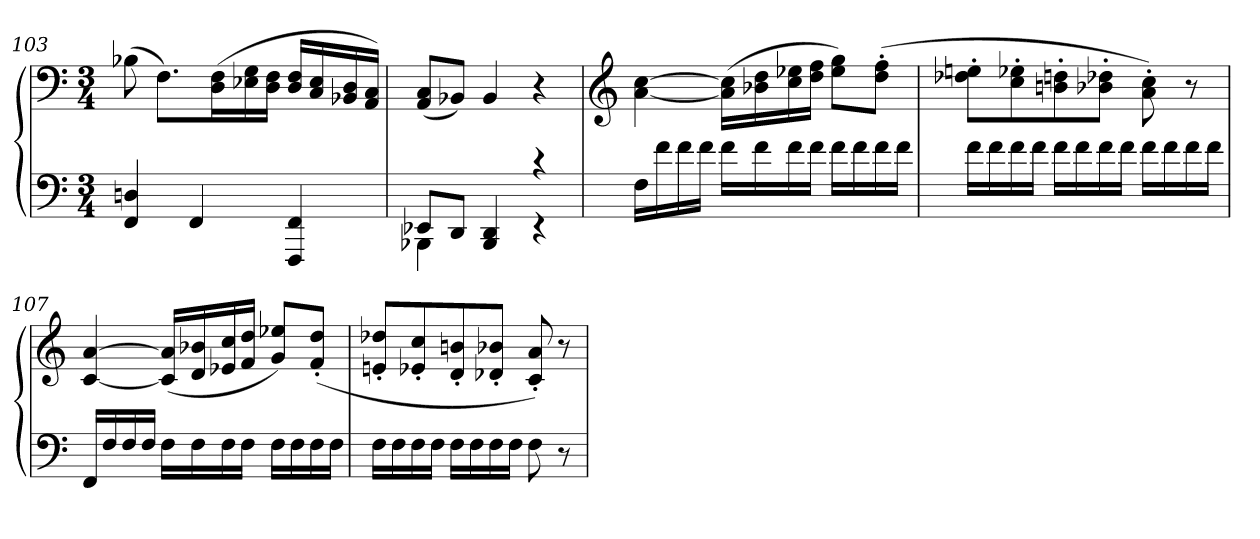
**kern	**kern
*part1	*part1
*staff2	*staff1
*clefF4	*clefF4
*k[]	*k[]
*M3/4	*M3/4
=103	=103
4FF/ 4Dni/	(>8B-X\
.	8.F\L)
4FF/	.
.	(>16D\ 16F\L
.	16E-X\ 16G\
.	16D\ 16F\JJ
4FFF/ 4FF/	16D/ 16F/LL
.	16C/ 16E-/
.	16BB-X/ 16D/
.	16AA/ 16C/JJ)
!!LO:LB:g=z
=104	=104
*^	*
8EE-X/L	4BBB-X\	(>8AA/ 8C/L
8DD/J	.	8BB-X/J)
4BBB-/ 4DD/	4ryy	4BB-/
4rc	4rEE	4r
*v	*v	*
!!LO:PB:g=z
=105	=105
*	*clefG2
16F\LL	[4a\ [4cc\
16f\	.
16f\	.
16f\JJ	.
16f\LL	(>16a\] 16cc\]LL
16f\	16b-X\ 16dd\
16f\	16cc\ 16ee-X\
16f\JJ	16dd\ 16ff\JJ
16f\LL	8ee-\ 8gg\L)
16f\	.
16f\	(>8dd\'> 8ff\'>J
16f\JJ	.
=106	=106
16f\LL	8dd-X\'> 8een\'>L
16f\	.
16f\	8cc\'> 8ee-X\'>
16f\JJ	.
16f\LL	8bn\'> 8ddn\'>
16f\	.
16f\	8b-X\'> 8dd-X\'>J
16f\JJ	.
16f\LL	8a\'> 8cc\'>)
16f\	.
16f\	8r
16f\JJ	.
=107	=107
16FF/LL	[4c/ [4a/
16F/	.
16F/	.
16F/JJ	.
16F\LL	(<16c/] 16a/]LL
16F\	16d/ 16b-X/
16F\	16e-X/ 16cc/
16F\JJ	16f/ 16dd/JJ
16F\LL	8g/ 8ee-X/L)
16F\	.
16F\	(<8f/'< 8dd/'<J
16F\JJ	.
!!LO:PB:g=z
=108	=108
16F\LL	8en/'< 8dd-X/'<L
16F\	.
16F\	8e-X/'< 8cc/'<
16F\JJ	.
16F\LL	8d/'< 8bn/'<
16F\	.
16F\	8d-X/'< 8b-X/'<J
16F\JJ	.
8F\	8c/'< 8a/'<)
8r	8r
=	=
*-	*-
